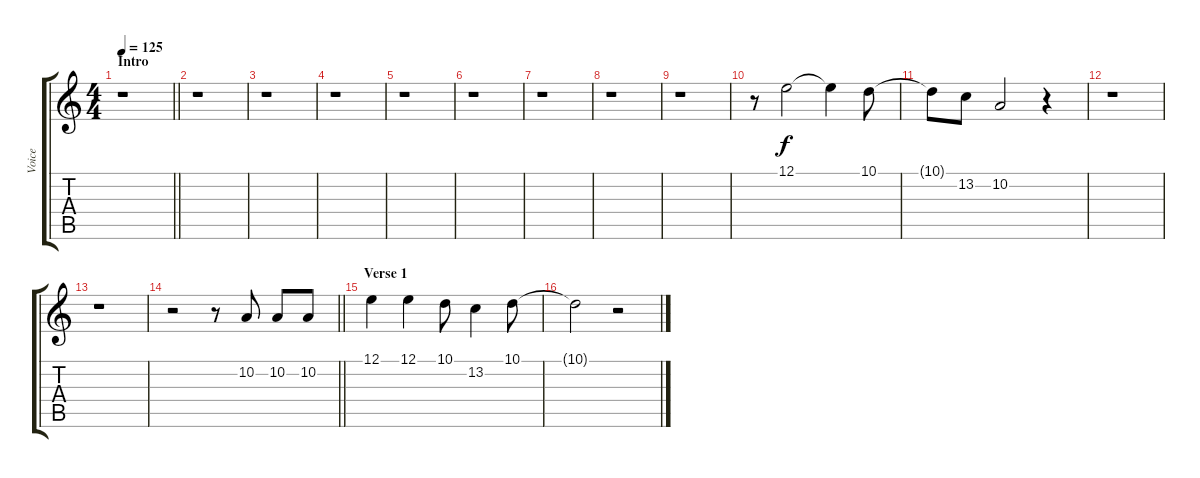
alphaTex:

\track ("Voice" "Voice") {instrument clarinet}
\staff {score tabs}
\tuning (E4 B3 G3 D3 A2 E2) {hide}
\ts (4 4)
\section ("" "Intro")
\tempo 125
\clef g2
\barLineRight lightlight
\ks c
r.1{dy f instrument clarinet} |
r.1 |
r.1 |
r.1 |
r.1 |
r.1 |
r.1 |
r.1 |
r.1 |
r.8 12.1.2 12.1{t}.4 10.1.8 |
10.1{t}.8 13.2.8 10.2.2 r.4 |
r.1 |
r.1 |
\barLineRight lightlight
r.2 r.8 10.2.8 10.2.8 10.2.8 |
\section ("" "Verse 1")
12.1.4 12.1.4 10.1.8 13.2.4 10.1.8 |
10.1{t}.2 r.2
